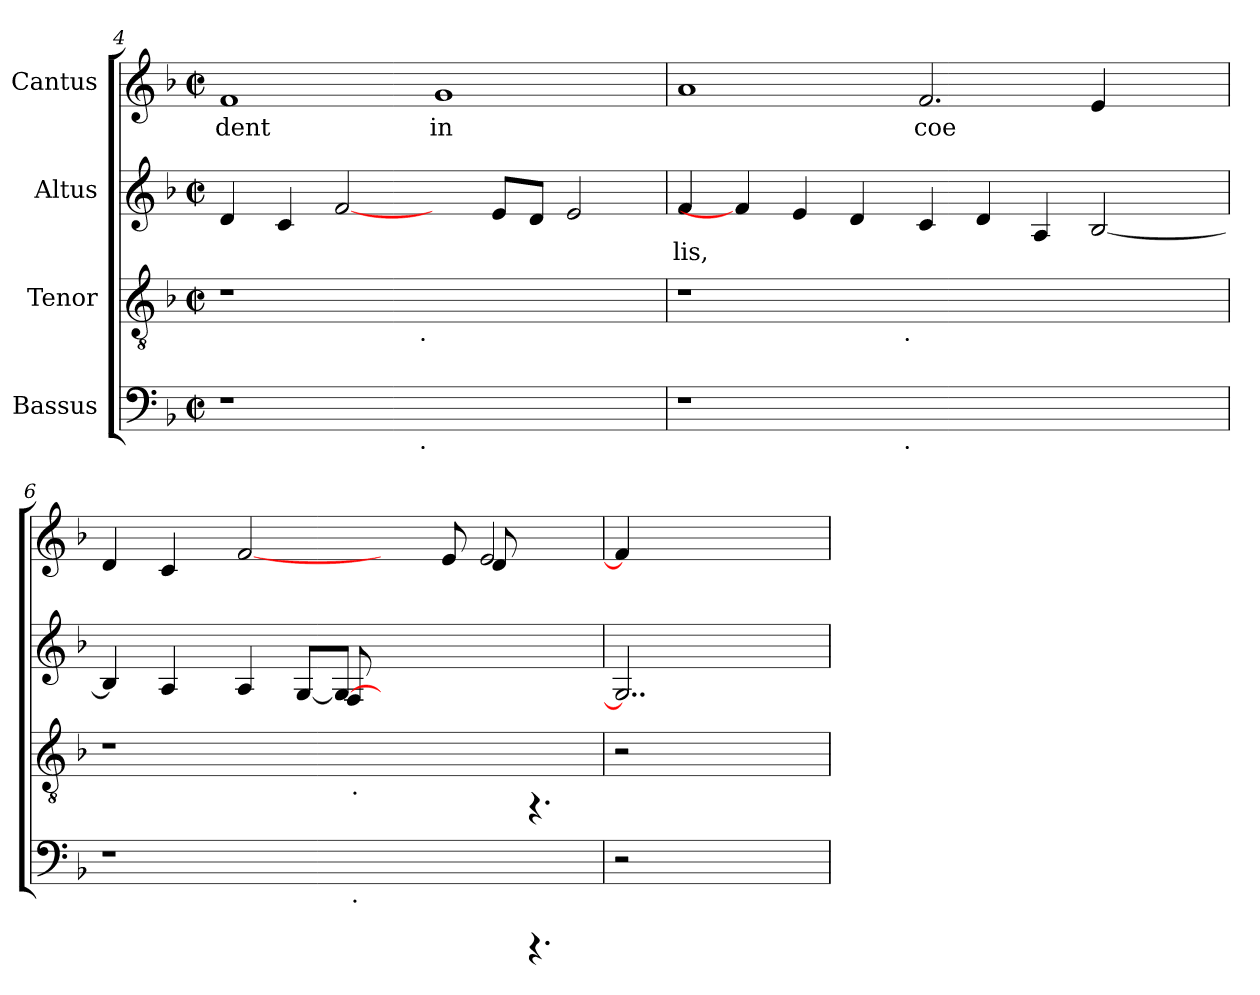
**kern	**kern	**kern	**text	**kern	**text
*part4	*part3	*part2	*part2	*part1	*part1
*staff4	*staff3	*staff2	*staff2	*staff1	*staff1
*I"Bassus	*I"Tenor	*I"Altus	*	*I"Cantus	*
*clefF4	*clefGv2	*clefG2	*	*clefG2	*
*k[b-]	*k[b-]	*k[b-]	*	*k[b-]	*
*F:	*F:	*F:	*	*F:	*
*M2/2	*M2/2	*M2/2	*	*M2/2	*
*met(c|)	*met(c|)	*met(c|)	*	*met(c|)	*
=4	=4	=4	=4	=4	=4
!	!	!	!LO:LY:b:cj	!	!LO:LY:b:cj
*^	*^	*	*	*	*
1r	2ryy	1r	2ryy	4d/	.	1f	dent
!	!	!	!	!	!LO:LY:b:cj	!	!
.	.	.	.	4c/	.	.	.
!	!	!	!	!	!LO:LY:b:cj	!	!
.	4...ryy	.	4...ryy	[2f/	.	.	.
!	!	!	!LO:TX:b:t=.	!	!	!	!
!	!LO:TX:b:t=.	!	!	!	!	!	!
.	1ryy	.	1ryy	.	.	.	.
!	!	!	!	!	!	!	!LO:LY:b:cj
1ryy	.	1ryy	.	4ryy	.	1g	in
!	!	!	!	!	!LO:LY:b:cj	!	!
.	.	.	.	8e/L	.	.	.
!	!	!	!	!	!LO:LY:b:cj	!	!
.	.	.	.	8d/J	.	.	.
!	!	!	!	!	!LO:LY:b:cj	!	!
.	.	.	.	2e/	.	.	.
.	32ryy	.	32ryy	.	.	.	.
=5	=5	=5	=5	=5	=5	=5	=5
!	!	!	!	!	!LO:LY:b:cj	!	!LO:LY:b:cj
1r	2ryy	1r	2ryy	4f/	lis,	1a	.
.	.	.	.	4f/]	.	.	.
!	!	!	!	!	!LO:LY:b:cj	!	!
.	4...ryy	.	4...ryy	4e/	.	.	.
!	!	!	!	!	!LO:LY:b:cj	!	!
.	.	.	.	4d/	.	.	.
!	!	!	!LO:TX:b:t=.	!	!	!	!
!	!LO:TX:b:t=.	!	!	!	!	!	!
.	1ryy	.	1ryy	.	.	.	.
!	!	!	!	!	!LO:LY:b:cj	!	!LO:LY:b:cj
1ryy	.	1ryy	.	4c/	.	2.f/	coe
!	!	!	!	!	!LO:LY:b:cj	!	!
.	.	.	.	4d/	.	.	.
!	!	!	!	!	!LO:LY:b:cj	!	!
.	.	.	.	4A/	.	.	.
!	!	!	!	!	!LO:LY:b:cj	!	!LO:LY:b:cj
.	.	.	.	[<2B-/	.	4e/	.
.	4ryy	.	4ryy	.	.	.	.
4ryy	.	4ryy	.	.	.	4ryy	.
.	32ryy	.	32ryy	.	.	.	.
!!LO:LB:g=z
=6	=6	=6	=6	=6	=6	=6	=6
!	!	!	!	!	!LO:LY:b:cj	!	!LO:LY:b:cj
*	*	*	*	*^	*	*^	*
1r	2ryy	1r	2ryy	4B-/]	2..ryy	.	4d/	4.ryy	.
!	!	!	!	!	!	!LO:LY:b:cj	!	!	!LO:LY:b:cj
.	.	.	.	4A/	.	.	4c/	.	.
*	*	*	*	*	*	*	*v	*v	*
!	!	!	!	!	!	!LO:LY:b:cj	!	!LO:LY:b:cj
.	4ryy	.	4ryy	4A/	.	.	[2f/	.
!	!	!	!	!	!	!LO:LY:b:cj	!	!
.	8ryy	.	8ryy	[>8G/L	.	.	.	.
!	!	!	!	!	!	!LO:LY:b:cj	!	!
.	32ryy	.	32ryy	8GJ_	8F/	.	.	.
*	*	*	*	*	*	*	*^	*
!	!	!	!LO:TX:b:t=.	!	!	!	!	!	!
!	!LO:TX:b:t=.	!	!	!	!	!	!	!	!
.	2ryy	.	2ryy	.	.	.	.	.	.
*	*	*	*	*	*	*	*v	*v	*
2ryy	.	2ryy	.	2..ryy	2..ryy	.	4ryy	.
!	!	!	!	!	!	!	!	!LO:LY:b:cj
.	.	.	.	.	.	.	8e/L	.
*	*	*	*	*	*	*	*^	*
!	!	!	!	!	!	!	!	!	!LO:LY:b:cj
.	.	.	.	.	.	.	2e/	8d/	.
.	4...ryy	.	4...ryy	.	.	.	.	.	.
4.rCCC	.	4.rFF	.	.	.	.	.	4.ryy	.
*v	*v	*	*	*v	*v	*	*v	*v	*
*	*v	*v	*	*	*	*
=7	=7	=7	=7	=7	=7
2r	2r	2..G]	.	4f/]	.
.	.	.	.	2ryy	.
4.ryy	4.ryy	.	.	.	.
.	.	.	.	8ryy	.
=	=	=	=	=	=
*-	*-	*-	*-	*-	*-
